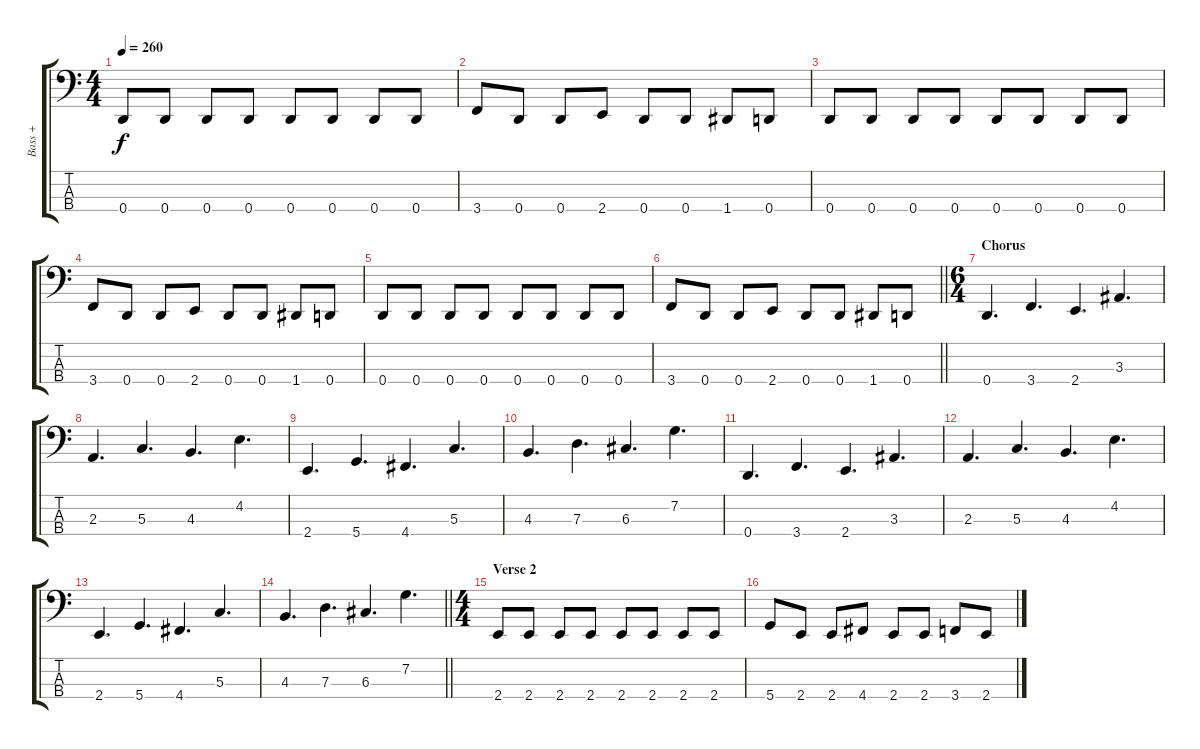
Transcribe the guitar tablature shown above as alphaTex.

\track ("Bass +" "Bass +") {instrument electricbasspick}
\staff {score tabs}
\tuning (F2 C2 G1 D1) {hide}
\ts (4 4)
\tempo 260
\clef f4
\ks c
0.4.8{dy f} 0.4.8 0.4.8 0.4.8 0.4.8 0.4.8 0.4.8 0.4.8 |
3.4.8 0.4.8 0.4.8 2.4.8 0.4.8 0.4.8 1.4.8 0.4.8 |
0.4.8 0.4.8 0.4.8 0.4.8 0.4.8 0.4.8 0.4.8 0.4.8 |
3.4.8 0.4.8 0.4.8 2.4.8 0.4.8 0.4.8 1.4.8 0.4.8 |
0.4.8 0.4.8 0.4.8 0.4.8 0.4.8 0.4.8 0.4.8 0.4.8 |
\barLineRight lightlight
3.4.8 0.4.8 0.4.8 2.4.8 0.4.8 0.4.8 1.4.8 0.4.8 |
\ts (6 4)
\section ("" "Chorus")
0.4.4{d} 3.4.4{d} 2.4.4{d} 3.3.4{d} |
2.3.4{d} 5.3.4{d} 4.3.4{d} 4.2.4{d} |
2.4.4{d} 5.4.4{d} 4.4.4{d} 5.3.4{d} |
4.3.4{d} 7.3.4{d} 6.3.4{d} 7.2.4{d} |
0.4.4{d} 3.4.4{d} 2.4.4{d} 3.3.4{d} |
2.3.4{d} 5.3.4{d} 4.3.4{d} 4.2.4{d} |
2.4.4{d} 5.4.4{d} 4.4.4{d} 5.3.4{d} |
\barLineRight lightlight
4.3.4{d} 7.3.4{d} 6.3.4{d} 7.2.4{d} |
\ts (4 4)
\section ("" "Verse 2")
2.4.8 2.4.8 2.4.8 2.4.8 2.4.8 2.4.8 2.4.8 2.4.8 |
5.4.8 2.4.8 2.4.8 4.4.8 2.4.8 2.4.8 3.4.8 2.4.8
